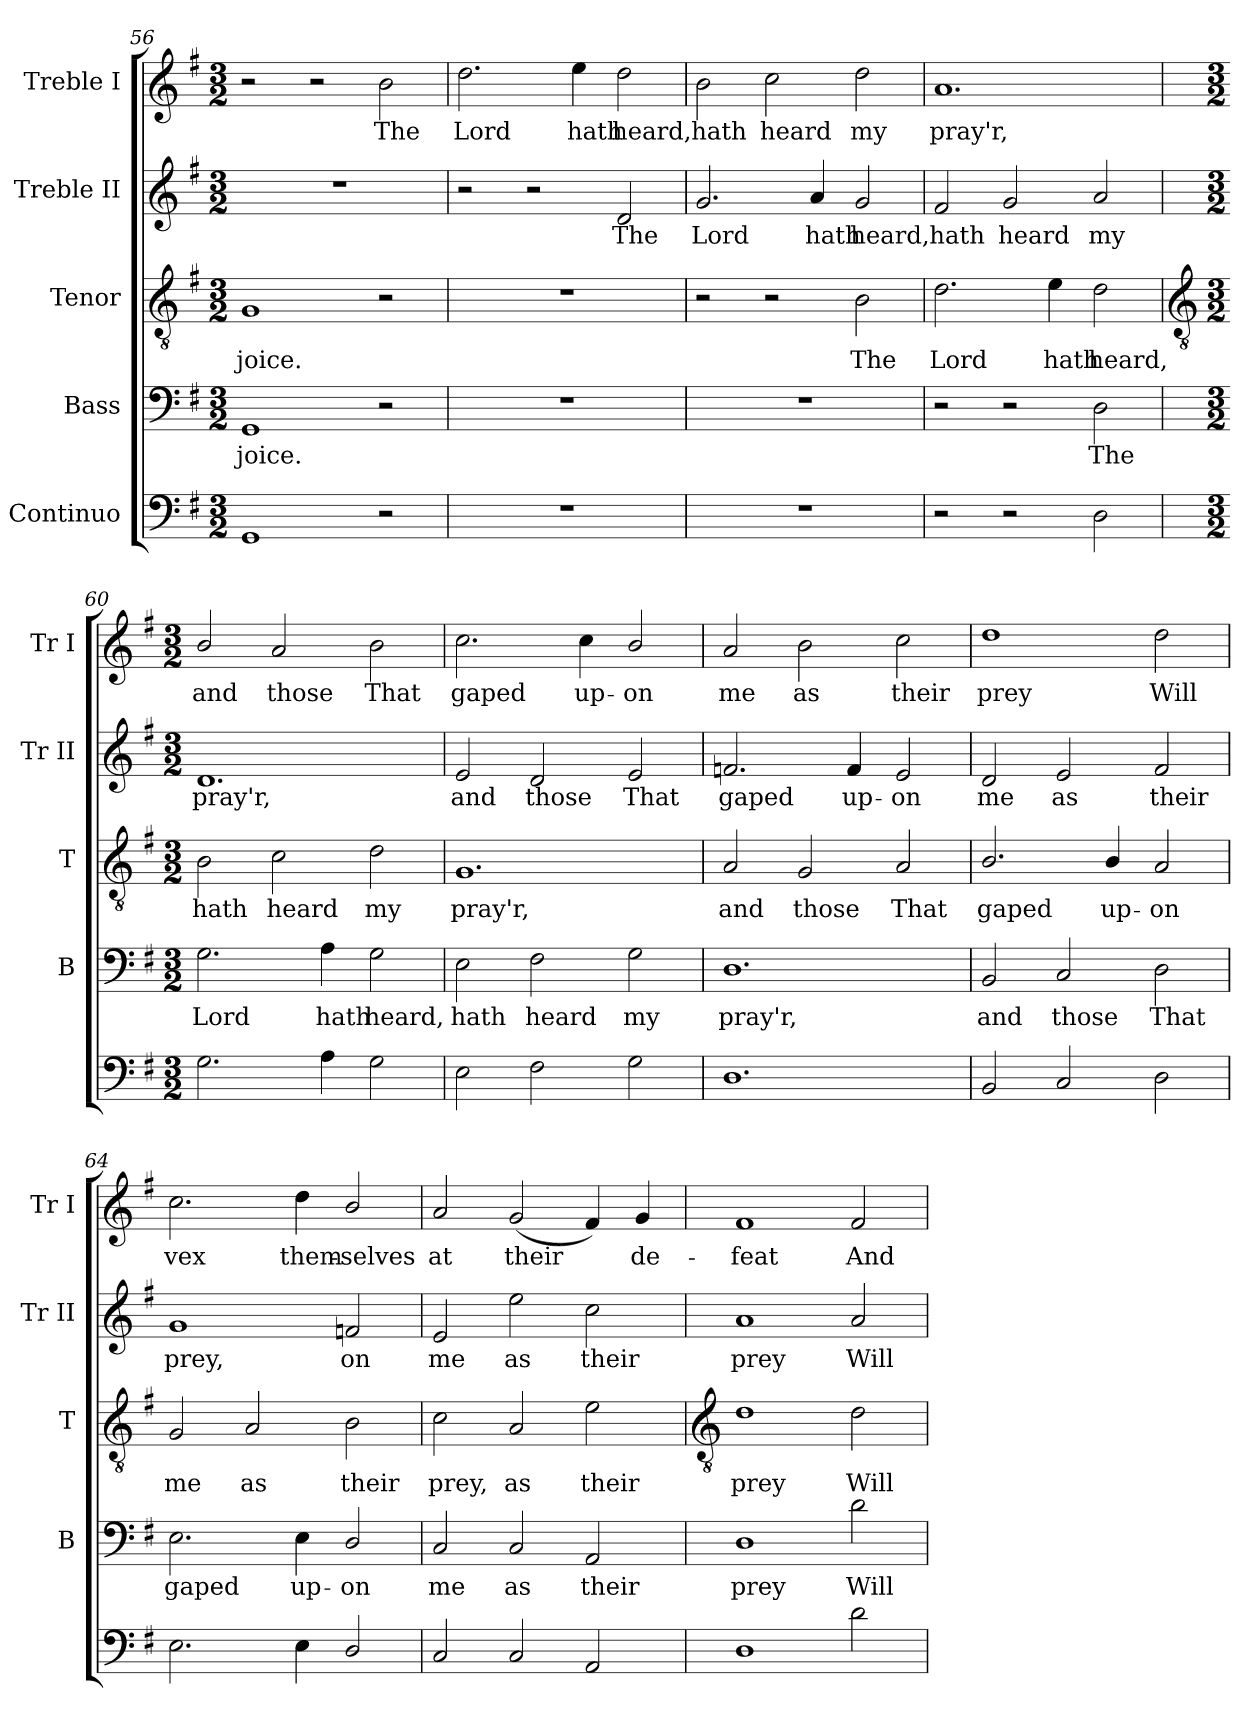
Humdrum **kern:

**kern	**kern	**text	**kern	**text	**kern	**text	**kern	**text
*part5	*part4	*part4	*part3	*part3	*part2	*part2	*part1	*part1
*staff5	*staff4	*staff4	*staff3	*staff3	*staff2	*staff2	*staff1	*staff1
*I"Continuo	*I"Bass	*	*I"Tenor	*	*I"Treble II	*	*I"Treble I	*
*	*I'B	*	*I'T	*	*I'Tr II	*	*I'Tr I	*
*clefF4	*clefF4	*	*clefGv2	*	*clefG2	*	*clefG2	*
*k[f#]	*k[f#]	*	*k[f#]	*	*k[f#]	*	*k[f#]	*
*G:	*G:	*	*G:	*	*G:	*	*G:	*
*M3/2	*M3/2	*	*M3/2	*	*M3/2	*	*M3/2	*
=56	=56	=56	=56	=56	=56	=56	=56	=56
!	!	!LO:LY:b	!	!LO:LY:b	!LO:N:vis=1	!	!	!
1GG	1GG	-joice.	1G	-joice.	1.r	.	2r	.
.	.	.	.	.	.	.	2r	.
!	!	!	!	!	!	!	!	!LO:LY:b
2r	2r	.	2r	.	.	.	2b	The
=57	=57	=57	=57	=57	=57	=57	=57	=57
!LO:N:vis=1	!LO:N:vis=1	!	!LO:N:vis=1	!	!	!	!	!LO:LY:b
1.r	1.r	.	1.r	.	2r	.	2.dd	Lord
.	.	.	.	.	2r	.	.	.
!	!	!	!	!	!	!	!	!LO:LY:b
.	.	.	.	.	.	.	4ee	hath
!	!	!	!	!	!	!LO:LY:b	!	!LO:LY:b
.	.	.	.	.	2d	The	2dd	heard,
=58	=58	=58	=58	=58	=58	=58	=58	=58
!LO:N:vis=1	!LO:N:vis=1	!	!	!	!	!LO:LY:b	!	!LO:LY:b
1.r	1.r	.	2r	.	2.g	Lord	2b	hath
!	!	!	!	!	!	!	!	!LO:LY:b
.	.	.	2r	.	.	.	2cc	heard
!	!	!	!	!	!	!LO:LY:b	!	!
.	.	.	.	.	4a	hath	.	.
!	!	!	!	!LO:LY:b	!	!LO:LY:b	!	!LO:LY:b
.	.	.	2B	The	2g	heard,	2dd	my
=59	=59	=59	=59	=59	=59	=59	=59	=59
!	!	!	!	!LO:LY:b	!	!LO:LY:b	!	!LO:LY:b
2r	2r	.	2.d	Lord	2f#	hath	1.a	pray'r,
!	!	!	!	!	!	!LO:LY:b	!	!
2r	2r	.	.	.	2g	heard	.	.
!	!	!	!	!LO:LY:b	!	!	!	!
.	.	.	4e	hath	.	.	.	.
!	!	!LO:LY:b	!	!LO:LY:b	!	!LO:LY:b	!	!
2D	2D	The	2d	heard,	2a	my	.	.
!!LO:LB:g=z
=60	=60	=60	=60	=60	=60	=60	=60	=60
*	*	*	*clefGv2	*	*	*	*	*
*M3/2	*M3/2	*	*M3/2	*	*M3/2	*	*M3/2	*
!	!	!LO:LY:b	!	!LO:LY:b	!	!LO:LY:b	!	!LO:LY:b
2.G	2.G	Lord	2B	hath	1.d	pray'r,	2b/	and
!	!	!	!	!LO:LY:b	!	!	!	!LO:LY:b
.	.	.	2c	heard	.	.	2a	those
!	!	!LO:LY:b	!	!	!	!	!	!
4A	4A	hath	.	.	.	.	.	.
!	!	!LO:LY:b	!	!LO:LY:b	!	!	!	!LO:LY:b
2G	2G	heard,	2d	my	.	.	2b	That
=61	=61	=61	=61	=61	=61	=61	=61	=61
!	!	!LO:LY:b	!	!LO:LY:b	!	!LO:LY:b	!	!LO:LY:b
2E	2E	hath	1.G	pray'r,	2e	and	2.cc	gaped
!	!	!LO:LY:b	!	!	!	!LO:LY:b	!	!
2F#	2F#	heard	.	.	2d	those	.	.
!	!	!	!	!	!	!	!	!LO:LY:b
.	.	.	.	.	.	.	4cc	up-
!	!	!LO:LY:b	!	!	!	!LO:LY:b	!	!LO:LY:b
2G	2G	my	.	.	2e	That	2b/	-on
=62	=62	=62	=62	=62	=62	=62	=62	=62
!	!	!LO:LY:b	!	!LO:LY:b	!	!LO:LY:b	!	!LO:LY:b
1.D	1.D	pray'r,	2A	and	2.fn	gaped	2a	me
!	!	!	!	!LO:LY:b	!	!	!	!LO:LY:b
.	.	.	2G	those	.	.	2b	as
!	!	!	!	!	!	!LO:LY:b	!	!
.	.	.	.	.	4f	up-	.	.
!	!	!	!	!LO:LY:b	!	!LO:LY:b	!	!LO:LY:b
.	.	.	2A	That	2e	-on	2cc	their
=63	=63	=63	=63	=63	=63	=63	=63	=63
!	!	!LO:LY:b	!	!LO:LY:b	!	!LO:LY:b	!	!LO:LY:b
2BB	2BB	and	2.B/	gaped	2d	me	1dd	prey
!	!	!LO:LY:b	!	!	!	!LO:LY:b	!	!
2C	2C	those	.	.	2e	as	.	.
!	!	!	!	!LO:LY:b	!	!	!	!
.	.	.	4B/	up-	.	.	.	.
!	!	!LO:LY:b	!	!LO:LY:b	!	!LO:LY:b	!	!LO:LY:b
2D	2D	That	2A	-on	2f#	their	2dd	Will
=64	=64	=64	=64	=64	=64	=64	=64	=64
!	!	!LO:LY:b	!	!LO:LY:b	!	!LO:LY:b	!	!LO:LY:b
2.E	2.E	gaped	2G	me	1g	prey,	2.cc	vex
!	!	!	!	!LO:LY:b	!	!	!	!
.	.	.	2A	as	.	.	.	.
!	!	!LO:LY:b	!	!	!	!	!	!LO:LY:b
4E	4E	up-	.	.	.	.	4dd	them-
!	!	!LO:LY:b	!	!LO:LY:b	!	!LO:LY:b	!	!LO:LY:b
2D/	2D/	-on	2B	their	2fn	on	2b/	-selves
=65	=65	=65	=65	=65	=65	=65	=65	=65
!	!	!LO:LY:b	!	!LO:LY:b	!	!LO:LY:b	!	!LO:LY:b
2C	2C	me	2c	prey,	2e	me	2a	at
!	!	!LO:LY:b	!	!LO:LY:b	!	!LO:LY:b	!	!LO:LY:b
2C	2C	as	2A	as	2ee	as	(<2g	their
!	!	!LO:LY:b	!	!LO:LY:b	!	!LO:LY:b	!	!
2AA	2AA	their	2e	their	2cc	their	4f#)	.
!	!	!	!	!	!	!	!	!LO:LY:b
.	.	.	.	.	.	.	4g	de-
!!LO:LB:g=z
=66	=66	=66	=66	=66	=66	=66	=66	=66
*	*	*	*clefGv2	*	*	*	*	*
!	!	!LO:LY:b	!	!LO:LY:b	!	!LO:LY:b	!	!LO:LY:b
1D	1D	prey	1d	prey	1a	prey	1f#	-feat
!	!	!LO:LY:b	!	!LO:LY:b	!	!LO:LY:b	!	!LO:LY:b
2d	2d	Will	2d	Will	2a	Will	2f#	And
=	=	=	=	=	=	=	=	=
*-	*-	*-	*-	*-	*-	*-	*-	*-
